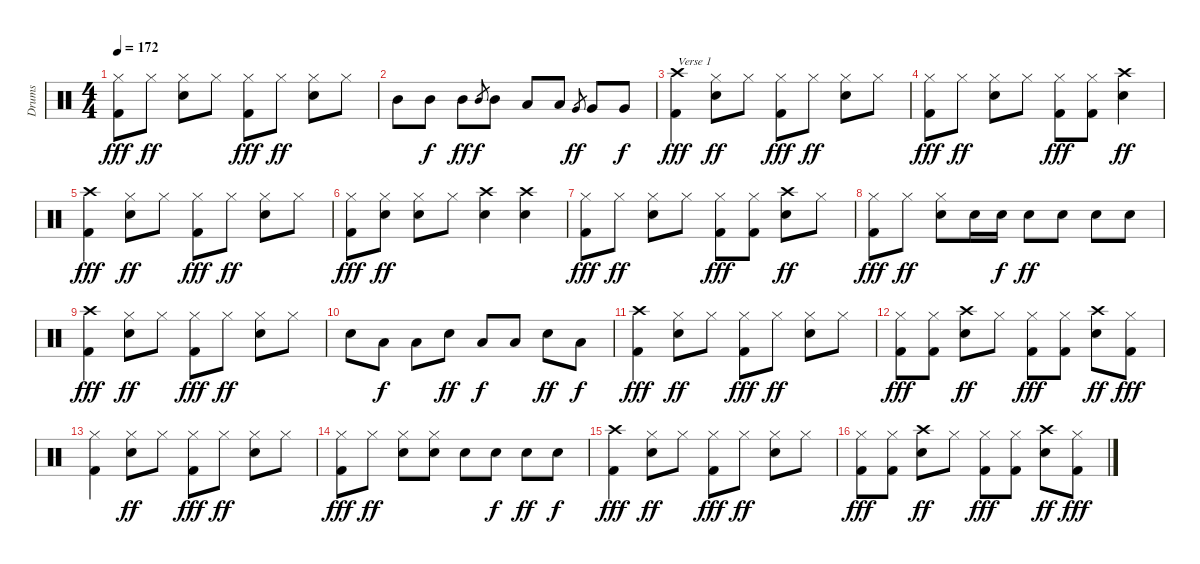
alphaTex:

\track ("Drums" "Drums") {instrument percussion}
\staff {score}
\articulation defaults
\ts (4 4)
\tempo 172
\clef neutral
\ks c
("Hi-Hat (closed)" "Kick (hit) 2").8{dy fff} "Hi-Hat (closed)".8{dy ff} ("Hi-Hat (closed)" "Snare (hit) 2").8 "Hi-Hat (closed)".8 ("Hi-Hat (closed)" "Kick (hit) 2").8{dy fff} "Hi-Hat (closed)".8{dy ff} ("Hi-Hat (closed)" "Snare (hit) 2").8 "Hi-Hat (closed)".8 |
"Mid Tom (hit)".8 "Mid Tom (hit)".8{dy f} "Mid Tom (hit)".8{dy ff} "Mid Tom (hit)"{sl}.8{gr dy f} "Mid Tom (hit)".8 "Low Tom (hit)".8 "Low Tom (hit)".8 "Very Low Tom (hit)"{sl}.8{gr dy ff} "Very Low Tom (hit)".8 "Very Low Tom (hit)".8{dy f} |
("Crash high (hit)" "Kick (hit) 2").4{txt "Verse 1" dy fff} ("Hi-Hat (closed)" "Snare (hit) 2").8{dy ff} "Hi-Hat (closed)".8 ("Hi-Hat (closed)" "Kick (hit) 2").8{dy fff} "Hi-Hat (closed)".8{dy ff} ("Hi-Hat (closed)" "Snare (hit) 2").8 "Hi-Hat (closed)".8 |
("Hi-Hat (closed)" "Kick (hit) 2").8{dy fff} "Hi-Hat (closed)".8{dy ff} ("Hi-Hat (closed)" "Snare (hit) 2").8 "Hi-Hat (closed)".8 ("Hi-Hat (closed)" "Kick (hit) 2").8{dy fff} ("Hi-Hat (closed)" "Kick (hit) 2").8 ("Crash high (hit)" "Snare (hit) 2").4{dy ff} |
("Crash high (hit)" "Kick (hit) 2").4{dy fff} ("Hi-Hat (closed)" "Snare (hit) 2").8{dy ff} "Hi-Hat (closed)".8 ("Hi-Hat (closed)" "Kick (hit) 2").8{dy fff} "Hi-Hat (closed)".8{dy ff} ("Hi-Hat (closed)" "Snare (hit) 2").8 "Hi-Hat (closed)".8 |
("Hi-Hat (closed)" "Kick (hit) 2").8{dy fff} ("Hi-Hat (closed)" "Snare (hit) 2").8{dy ff} ("Hi-Hat (closed)" "Snare (hit) 2").8 "Hi-Hat (closed)".8 ("Crash high (hit)" "Snare (hit) 2").4 ("Crash high (hit)" "Snare (hit) 2").4 |
("Hi-Hat (closed)" "Kick (hit) 2").8{dy fff} "Hi-Hat (closed)".8{dy ff} ("Hi-Hat (closed)" "Snare (hit) 2").8 "Hi-Hat (closed)".8 ("Hi-Hat (closed)" "Kick (hit) 2").8{dy fff} ("Hi-Hat (closed)" "Kick (hit) 2").8 ("Crash high (hit)" "Snare (hit) 2").8{dy ff} "Hi-Hat (closed)".8 |
("Hi-Hat (closed)" "Kick (hit) 2").8{dy fff} "Hi-Hat (closed)".8{dy ff} ("Hi-Hat (closed)" "Snare (hit) 2").8 "Snare (hit) 2".16 "Snare (hit) 2".16{dy f} "Snare (hit) 2".8{dy ff} "Snare (hit) 2".8 "Snare (hit) 2".8 "Snare (hit) 2".8 |
("Crash high (hit)" "Kick (hit) 2").4{dy fff} ("Hi-Hat (closed)" "Snare (hit) 2").8{dy ff} "Hi-Hat (closed)".8 ("Hi-Hat (closed)" "Kick (hit) 2").8{dy fff} "Hi-Hat (closed)".8{dy ff} ("Hi-Hat (closed)" "Snare (hit) 2").8 "Hi-Hat (closed)".8 |
"Snare (hit) 2".8 "Low Floor Tom (hit)".8{dy f} "Low Floor Tom (hit)".8 "Snare (hit) 2".8{dy ff} "Low Floor Tom (hit)".8{dy f} "Low Floor Tom (hit)".8 "Snare (hit) 2".8{dy ff} "Low Floor Tom (hit)".8{dy f} |
("Crash high (hit)" "Kick (hit) 2").4{dy fff} ("Hi-Hat (closed)" "Snare (hit) 2").8{dy ff} "Hi-Hat (closed)".8 ("Hi-Hat (closed)" "Kick (hit) 2").8{dy fff} "Hi-Hat (closed)".8{dy ff} ("Hi-Hat (closed)" "Snare (hit) 2").8 "Hi-Hat (closed)".8 |
("Hi-Hat (closed)" "Kick (hit) 2").8{dy fff} ("Hi-Hat (closed)" "Kick (hit) 2").8 ("Crash high (hit)" "Snare (hit) 2").8{dy ff} "Hi-Hat (closed)".8 ("Hi-Hat (closed)" "Kick (hit) 2").8{dy fff} ("Hi-Hat (closed)" "Kick (hit) 2").8 ("Crash high (hit)" "Snare (hit) 2").8{dy ff} ("Hi-Hat (closed)" "Kick (hit) 2").8{dy fff} |
("Hi-Hat (closed)" "Kick (hit) 2").4 ("Hi-Hat (closed)" "Snare (hit) 2").8{dy ff} "Hi-Hat (closed)".8 ("Hi-Hat (closed)" "Kick (hit) 2").8{dy fff} "Hi-Hat (closed)".8{dy ff} ("Hi-Hat (closed)" "Snare (hit) 2").8 "Hi-Hat (closed)".8 |
("Hi-Hat (closed)" "Kick (hit) 2").8{dy fff} "Hi-Hat (closed)".8{dy ff} ("Hi-Hat (closed)" "Snare (hit) 2").8 ("Hi-Hat (closed)" "Snare (hit) 2").8 "Snare (hit) 2".8 "Snare (hit) 2".8{dy f} "Snare (hit) 2".8{dy ff} "Snare (hit) 2".8{dy f} |
("Crash high (hit)" "Kick (hit) 2").4{dy fff} ("Hi-Hat (closed)" "Snare (hit) 2").8{dy ff} "Hi-Hat (closed)".8 ("Hi-Hat (closed)" "Kick (hit) 2").8{dy fff} "Hi-Hat (closed)".8{dy ff} ("Hi-Hat (closed)" "Snare (hit) 2").8 "Hi-Hat (closed)".8 |
("Hi-Hat (closed)" "Kick (hit) 2").8{dy fff} ("Hi-Hat (closed)" "Kick (hit) 2").8 ("Crash high (hit)" "Snare (hit) 2").8{dy ff} "Hi-Hat (closed)".8 ("Hi-Hat (closed)" "Kick (hit) 2").8{dy fff} ("Hi-Hat (closed)" "Kick (hit) 2").8 ("Crash high (hit)" "Snare (hit) 2").8{dy ff} ("Hi-Hat (closed)" "Kick (hit) 2").8{dy fff}
